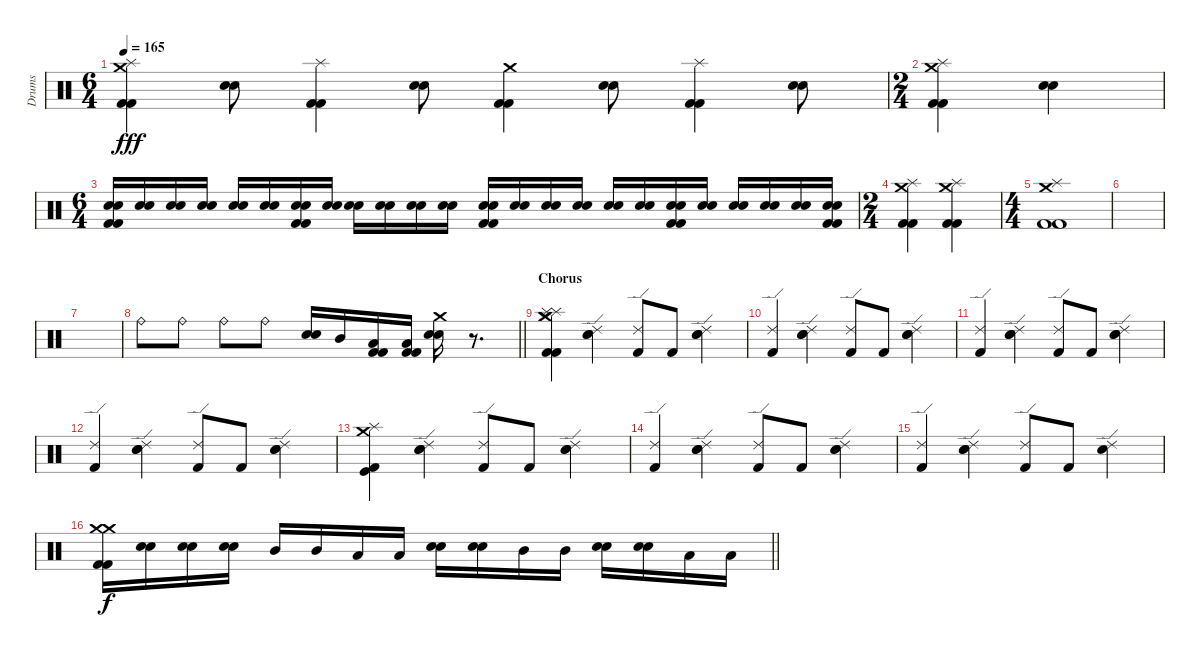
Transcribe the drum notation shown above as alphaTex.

\track ("Drums" "Drums") {instrument percussion}
\staff {score}
\articulation defaults
\ts (6 4)
\tempo 165
\clef neutral
\ks c
("Crash medium (hit)" "Splash (hit)" "Kick (hit) 2" "Kick (hit) 2").4{dy fff} ("Snare (hit) 2" "Electric Snare (hit)").8 ("Splash (hit)" "Kick (hit) 2" "Kick (hit) 2").4 ("Snare (hit) 2" "Electric Snare (hit)").8 ("Crash medium (hit)" "Kick (hit) 2" "Kick (hit) 2").4 ("Snare (hit) 2" "Electric Snare (hit)").8 ("Splash (hit)" "Kick (hit) 2" "Kick (hit) 2").4 ("Snare (hit) 2" "Electric Snare (hit)").8 |
\ts (2 4)
("Crash medium (hit)" "Splash (hit)" "Kick (hit) 2" "Kick (hit) 2").4 ("Snare (hit) 2" "Electric Snare (hit)").4 |
\ts (6 4)
("Snare (hit) 2" "Electric Snare (hit)" "Kick (hit) 2" "Kick (hit) 2").16 ("Snare (hit) 2" "Electric Snare (hit)").16 ("Snare (hit) 2" "Electric Snare (hit)").16 ("Snare (hit) 2" "Electric Snare (hit)").16 ("Snare (hit) 2" "Electric Snare (hit)").16 ("Snare (hit) 2" "Electric Snare (hit)").16 ("Snare (hit) 2" "Electric Snare (hit)" "Kick (hit) 2" "Kick (hit) 2").16 ("Snare (hit) 2" "Electric Snare (hit)").16 ("Snare (hit) 2" "Electric Snare (hit)").16 ("Snare (hit) 2" "Electric Snare (hit)").16 ("Snare (hit) 2" "Electric Snare (hit)").16 ("Snare (hit) 2" "Electric Snare (hit)").16 ("Snare (hit) 2" "Electric Snare (hit)" "Kick (hit) 2" "Kick (hit) 2").16 ("Snare (hit) 2" "Electric Snare (hit)").16 ("Snare (hit) 2" "Electric Snare (hit)").16 ("Snare (hit) 2" "Electric Snare (hit)").16 ("Snare (hit) 2" "Electric Snare (hit)").16 ("Snare (hit) 2" "Electric Snare (hit)").16 ("Snare (hit) 2" "Electric Snare (hit)" "Kick (hit) 2" "Kick (hit) 2").16 ("Snare (hit) 2" "Electric Snare (hit)").16 ("Snare (hit) 2" "Electric Snare (hit)").16 ("Snare (hit) 2" "Electric Snare (hit)").16 ("Snare (hit) 2" "Electric Snare (hit)").16 ("Snare (hit) 2" "Electric Snare (hit)" "Kick (hit) 2" "Kick (hit) 2").16 |
\ts (2 4)
("Crash medium (hit)" "Splash (hit)" "Kick (hit) 2" "Kick (hit) 2").4 ("Crash medium (hit)" "Splash (hit)" "Kick (hit) 2" "Kick (hit) 2").4 |
\ts (4 4)
("Crash medium (hit)" "Splash (hit)" "Kick (hit) 2" "Kick (hit) 2").1 |
|
|
\barLineRight lightlight "Ride (bell)".8 "Ride (bell)".8 "Ride (bell)".8 "Ride (bell)".8
("Electric Snare (hit)" "Snare (hit) 2").16 "Mid Tom (hit)".16 ("Low Tom (hit)" "Kick (hit) 2" "Kick (hit) 2").16 ("Low Tom (hit)" "Kick (hit) 2" "Kick (hit) 2").16 ("Crash medium (hit)" "Electric Snare (hit)" "Snare (hit) 2").16 r.8{d} |
\section ("" "Chorus")
("Crash medium (hit)" "Splash (hit)" "Splash (hit)" "Kick (hit) 2" "Kick (hit) 2" "Crash medium (hit)").4 ("Ride (edge) 2" "Electric Snare (hit)" "Snare (hit) 2").4 ("Ride (edge) 2" "Kick (hit) 2").8 "Kick (hit) 2".8 ("Ride (edge) 2" "Electric Snare (hit)" "Snare (hit) 2").4 |
("Ride (edge) 2" "Kick (hit) 2").4 ("Ride (edge) 2" "Electric Snare (hit)" "Snare (hit) 2").4 ("Ride (edge) 2" "Kick (hit) 2").8 "Kick (hit) 2".8 ("Ride (edge) 2" "Electric Snare (hit)" "Snare (hit) 2").4 |
("Ride (edge) 2" "Kick (hit) 2").4 ("Ride (edge) 2" "Electric Snare (hit)" "Snare (hit) 2").4 ("Ride (edge) 2" "Kick (hit) 2").8 "Kick (hit) 2".8 ("Ride (edge) 2" "Electric Snare (hit)" "Snare (hit) 2").4 |
("Ride (edge) 2" "Kick (hit) 2").4 ("Ride (edge) 2" "Electric Snare (hit)" "Snare (hit) 2").4 ("Ride (edge) 2" "Kick (hit) 2").8 "Kick (hit) 2".8 ("Ride (edge) 2" "Electric Snare (hit)" "Snare (hit) 2").4 |
("Crash medium (hit)" "Splash (hit)" "Kick (hit) 2" "Kick (hit)").4 ("Ride (edge) 2" "Electric Snare (hit)" "Snare (hit) 2").4 ("Ride (edge) 2" "Kick (hit) 2").8 "Kick (hit) 2".8 ("Ride (edge) 2" "Electric Snare (hit)" "Snare (hit) 2").4 |
("Ride (edge) 2" "Kick (hit) 2").4 ("Ride (edge) 2" "Electric Snare (hit)" "Snare (hit) 2").4 ("Ride (edge) 2" "Kick (hit) 2").8 "Kick (hit) 2".8 ("Ride (edge) 2" "Electric Snare (hit)" "Snare (hit) 2").4 |
("Ride (edge) 2" "Kick (hit) 2").4 ("Ride (edge) 2" "Electric Snare (hit)" "Snare (hit) 2").4 ("Ride (edge) 2" "Kick (hit) 2").8 "Kick (hit) 2".8 ("Ride (edge) 2" "Electric Snare (hit)").4 |
\barLineRight lightlight
("Crash medium (hit)" "Crash medium (hit)" "Kick (hit) 2" "Kick (hit) 2").16{dy f} ("Snare (hit) 2" "Electric Snare (hit)").16 ("Snare (hit) 2" "Electric Snare (hit)").16 ("Snare (hit) 2" "Electric Snare (hit)").16 "Mid Tom (hit)".16 "Mid Tom (hit)".16 "Low Tom (hit)".16 "Low Tom (hit)".16 ("Snare (hit) 2" "Electric Snare (hit)").16 ("Snare (hit) 2" "Electric Snare (hit)").16 "Mid Tom (hit)".16 "Mid Tom (hit)".16 ("Snare (hit) 2" "Electric Snare (hit)").16 ("Snare (hit) 2" "Electric Snare (hit)").16 "Low Tom (hit)".16 "Low Tom (hit)".16
